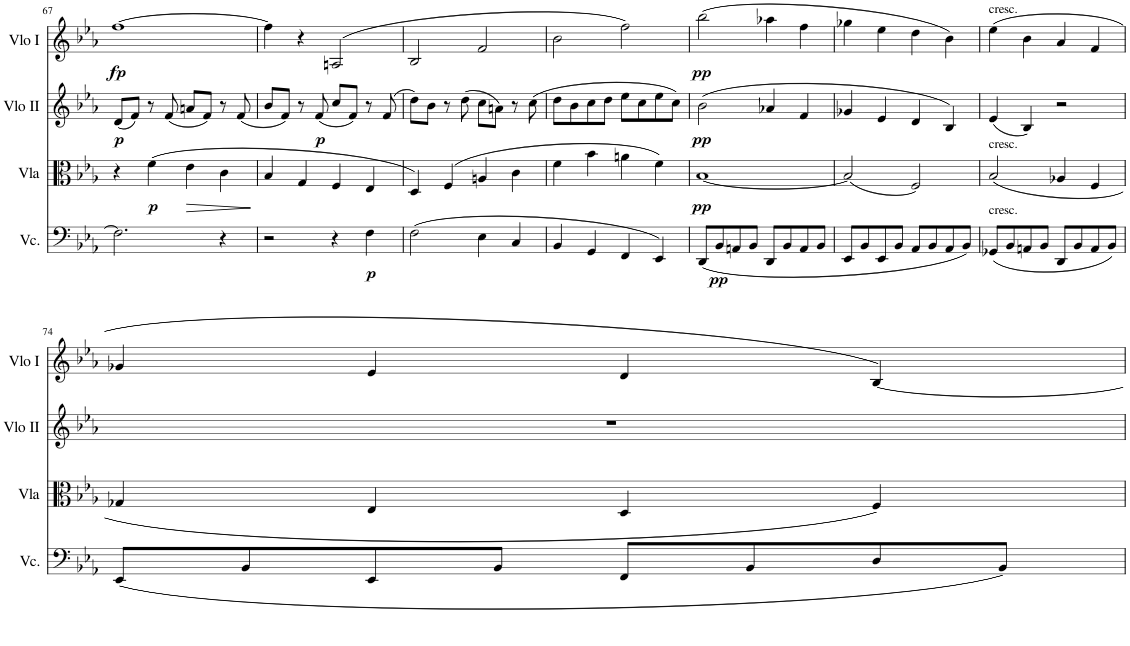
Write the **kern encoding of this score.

**kern	**dynam	**kern	**dynam	**kern	**dynam	**kern	**dynam
*part4	*part4	*part3	*part3	*part2	*part2	*part1	*part1
*staff4	*staff4	*staff3	*staff3	*staff2	*staff2	*staff1	*staff1
*I"Violoncello	*	*I"Viola	*	*I"Violino II	*	*I"Violino I	*
*I'Vc.	*	*I'Vla	*	*I'Vlo II	*	*I'Vlo I	*
!!LO:PB:g=z
*clefF4	*	*clefC3	*	*clefG2	*	*clefG2	*
*k[b-e-a-]	*	*k[b-e-a-]	*	*k[b-e-a-]	*	*k[b-e-a-]	*
*M4/4	*	*M4/4	*	*M4/4	*	*M4/4	*
*met(c)	*	*met(c)	*	*met(c)	*	*met(c)	*
=67	=67	=67	=67	=67	=67	=67	=67
!	!	!	!	!	!LO:DY:b	!	!LO:DY:b
2.F\]	.	4r	.	(8d/L	p	[1ff	fp
.	.	.	.	8f/J)	.	.	.
!	!	!	!LO:DY:b	!	!	!	!
.	.	(4f\	p	8r	.	.	.
.	.	.	.	(8f/	.	.	.
!	!	!	!LO:HP:b	!	!	!	!
.	.	4e-\	>	8an/L	.	.	.
.	.	.	.	8f/J)	.	.	.
4r	.	4c\	.	8r	.	.	.
.	.	.	.	(8f/	.	.	.
.	.	.	]	.	.	.	.
=68	=68	=68	=68	=68	=68	=68	=68
2r	.	4B-/	.	8b-/L	.	4ff\]	.
.	.	.	.	8f/J)	.	.	.
.	.	4G/	.	8r	.	4r	.
!	!	!	!	!	!LO:DY:b	!	!
.	.	.	.	(8f/	p	.	.
4r	.	4F/	.	8cc/L	.	(2An/	.
.	.	.	.	8f/J)	.	.	.
!	!LO:DY:b	!	!	!	!	!	!
4F\	p	4E-/	.	8r	.	.	.
.	.	.	.	(8f/	.	.	.
=69	=69	=69	=69	=69	=69	=69	=69
(2F\	.	4D/)	.	8dd\L)	.	2B-/	.
.	.	.	.	8b-\J	.	.	.
.	.	(4F/	.	8r	.	.	.
.	.	.	.	(8dd\	.	.	.
4E-\	.	4An/	.	8cc\L	.	2f/	.
.	.	.	.	8an\J)	.	.	.
4C/	.	4c\	.	8r	.	.	.
.	.	.	.	(8cc\	.	.	.
=70	=70	=70	=70	=70	=70	=70	=70
4BB-/	.	4f\	.	8dd\L	.	2b-\	.
.	.	.	.	8b-\	.	.	.
4GG/	.	4b-\	.	8cc\	.	.	.
.	.	.	.	8dd\J	.	.	.
4FF/	.	4an\	.	8ee-\L	.	2ff\)	.
.	.	.	.	8cc\	.	.	.
4EE-/)	.	4f\)	.	8ee-\	.	.	.
.	.	.	.	8cc\J)	.	.	.
=71	=71	=71	=71	=71	=71	=71	=71
!	!	!	!LO:DY:b	!	!LO:DY:b	!	!LO:DY:b
(8DD/L	.	[1B-	pp	(2b-\	pp	(2bb-\	pp
!	!LO:DY:b	!	!	!	!	!	!
8BB-/	pp	.	.	.	.	.	.
8AAn/	.	.	.	.	.	.	.
8BB-/J	.	.	.	.	.	.	.
8DD/L	.	.	.	4a-X/	.	4aa-X\	.
8BB-/	.	.	.	.	.	.	.
8AA/	.	.	.	4f/	.	4ff\	.
8BB-/J	.	.	.	.	.	.	.
=72	=72	=72	=72	=72	=72	=72	=72
8EE-/L	.	(2B-/]	.	4g-X/	.	4gg-X\	.
8BB-/	.	.	.	.	.	.	.
8EE-/	.	.	.	4e-/	.	4ee-\	.
8BB-/J	.	.	.	.	.	.	.
8AA-/L	.	2F/)	.	4d/	.	4dd\	.
8BB-/	.	.	.	.	.	.	.
8AA-/	.	.	.	4B-/)	.	4b-\)	.
8BB-/J)	.	.	.	.	.	.	.
=73	=73	=73	=73	=73	=73	=73	=73
!	!	!	!	!	!	!LO:TX:a:t=cresc.	!
!	!	!LO:TX:a:t=cresc.	!	!	!	!	!
!LO:TX:a:t=cresc.	!	!	!	!	!	!	!
(8GG-X/L	.	(2B-/	.	(4e-/	.	(4ee-\	.
8BB-/	.	.	.	.	.	.	.
8AAn/	.	.	.	4B-/)	.	4b-\	.
8BB-/J	.	.	.	.	.	.	.
8DD/L	.	4A-X/	.	2r	.	4a-/	.
8BB-/	.	.	.	.	.	.	.
8AA/	.	4F/	.	.	.	4f/	.
8BB-/J)	.	.	.	.	.	.	.
!!LO:LB:g=z
=74	=74	=74	=74	=74	=74	=74	=74
(8EE-/L	.	4G-X/	.	1r	.	4g-X/	.
8BB-/	.	.	.	.	.	.	.
8EE-/	.	4E-/	.	.	.	4e-/	.
8BB-/J	.	.	.	.	.	.	.
8FF/L	.	4D/	.	.	.	4d/	.
8BB-/	.	.	.	.	.	.	.
8D/	.	4F/)	.	.	.	[4B-/)	.
8BB-/J)	.	.	.	.	.	.	.
=	=	=	=	=	=	=	=
*-	*-	*-	*-	*-	*-	*-	*-
